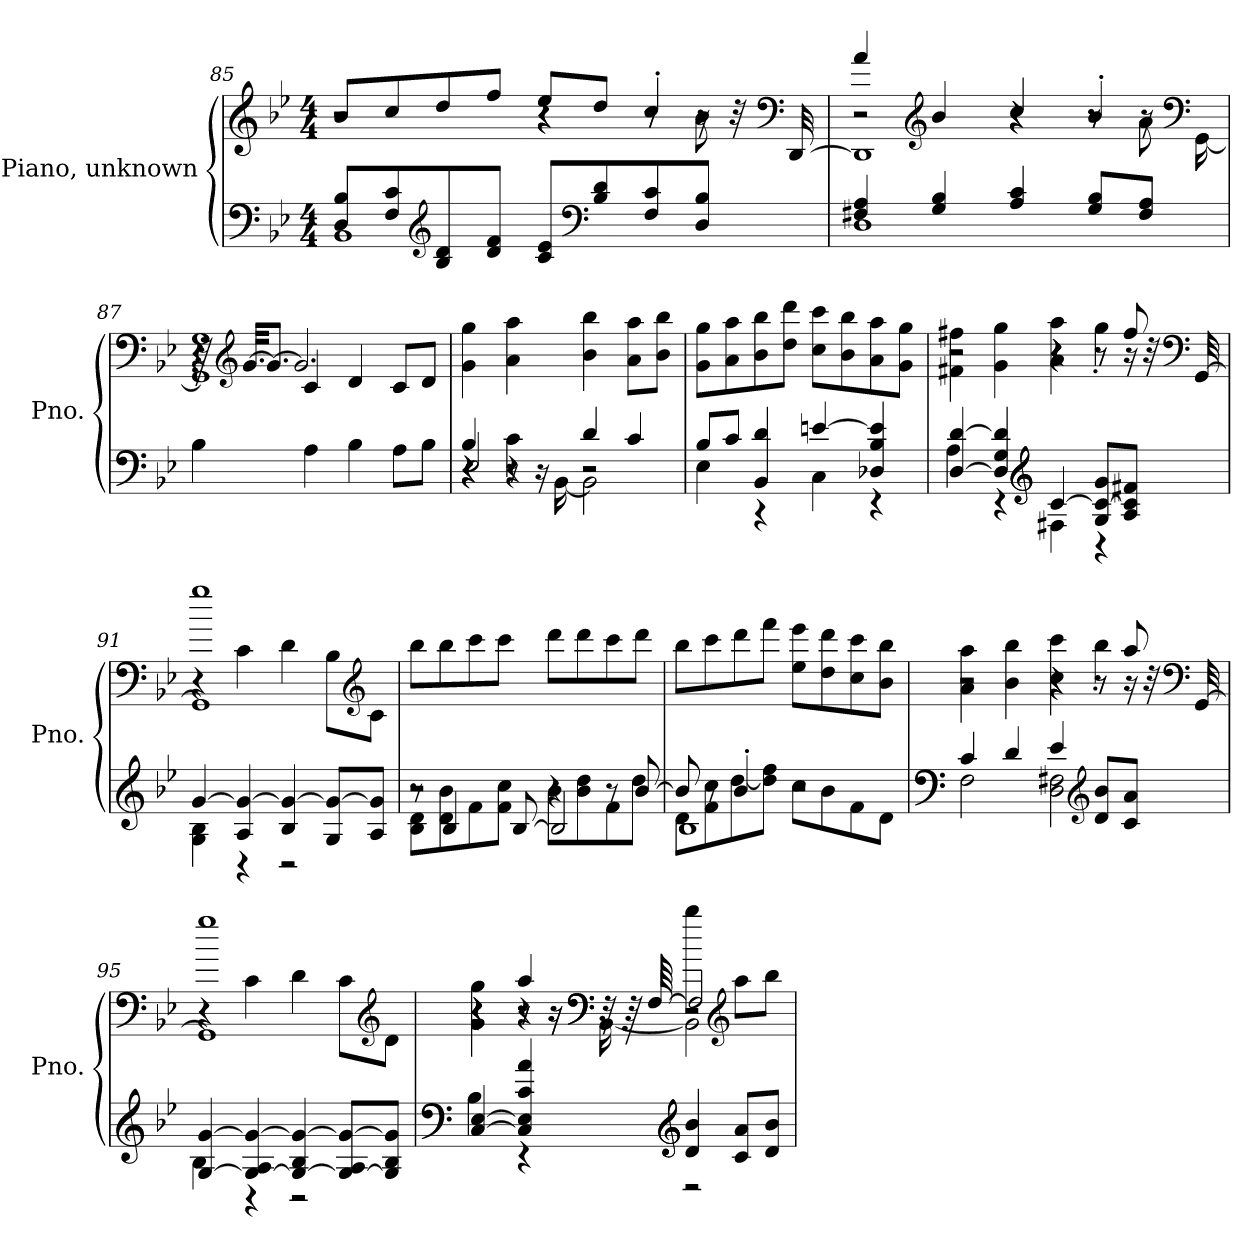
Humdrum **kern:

**kern	**kern
*part1	*part1
*staff2	*staff1
*I"Piano, unknown	*
*I'Pno.	*
!!LO:LB:g=z
*clefF4	*clefG2
*k[b-e-]	*k[b-e-]
*M4/4	*M4/4
=85	=85
*^	*^
*	*	*	*^
8D/ 8B-/L	1BB-	8b-/L	2r	2r
8F/ 8c/	.	8cc/	.	.
*clefG2	*	*	*	*
8B-/ 8d/	.	8dd/	.	.
8d/ 8f/J	.	8ff/J	.	.
8c/ 8e-/L	.	8ee-/L	4r	4r
*clefF4	*	*	*	*
8B-/ 8d/	.	8dd/J	.	.
8F/ 8c/	.	4cc'/	8r	8r
8D/ 8B-/J	.	.	8b-\	16r
.	.	.	.	32r
*	*	*clefF4	*	*
.	.	.	.	[32DD/
=86	=86	=86	=86	=86
*	*	*	*	*^
4F#X/ 4A/	1D	4a/	2r	1DD]	2r
*	*	*clefG2	*	*	*
4G/ 4B-/	.	4b-/	.	.	.
4A/ 4c/	.	4cc/	4r	.	4r
8G/ 8B-/L	.	4b-'/	8r	.	8r
8F#/ 8A/J	.	.	8a\	.	16r
*	*	*clefF4	*	*	*
.	.	.	.	.	[16GG\
*v	*v	*	*	*	*
=87	=87	=87	=87	=87
4B-\	4r	1G	64r	1GG]
*	*clefG2	*	*	*
.	.	.	[32.g/KKL	.
.	.	.	8.g/J_	.
4A\	4c/	.	2.g/]	.
4B-\	4d/	.	.	.
8A\L	8c/L	.	.	.
8B-\J	8d/J	.	.	.
*	*v	*v	*v	*v
!!LO:PB:g=z
=88	=88
*^	*
*	*^	*
*	*	*^	*
4B-/	4r	2E-/	4r	4g\ 4gg\
4r	4c\	.	8r	4a\ 4aa\
.	.	.	16r	.
.	.	.	[16BB-\	.
4d/	2r	2r	2BB-\]	4b-\ 4bb-\
4c/	.	.	.	8a\ 8aa\L
.	.	.	.	8b-\ 8bb-\J
*	*v	*v	*v	*
=89	=89	=89
8B-/L	4E-\	8g\ 8gg\L
8c/J	.	8a\ 8aa\
4BB-/ 4d/	4r	8b-\ 8bb-\
.	.	8dd\ 8ddd\J
[4en/	4C\	8cc\ 8ccc\L
.	.	8b-\ 8bb-\
4D-X/ 4B-/ 4e/]	4r	8a\ 8aa\
.	.	8g\ 8gg\J
=90	=90	=90
*	*	*^
*	*	*	*^
[4D/ [4d/	4A\	2r	4f#X\ 4ff#X\	2r
4D/] 4G/ 4d/]	4r	.	4g\ 4gg\	.
*clefG2	*	*	*	*
[4c/	4F#X\	4r	4a\ 4aa\	4r
8G/ 8c/_ 8g/L	4r	8r	4gg'\	8r
8A/ 8c/] 8f#X/J	.	8ff#/	.	16r
.	.	.	.	32r
*	*	*clefF4	*	*
.	.	.	.	[32GG/
!!LO:LB:g=z	!!	!!
=91	=91	=91	=91	=91
[4g/	4G\ 4B-\	1gg	4r	1GG]
4A/ 4g/_	4r	.	4c\	.
4B-/ 4g/_	2r	.	4d\	.
8G/ 8g/_L	.	.	8B-\L	.
*	*	*clefG2	*	*
8A/ 8g/]J	.	.	8c\J	.
*	*	*v	*v	*v
=92	=92	=92
*	*^	*
2r	8B-\ 8d\L	8r	8bb-\L
.	8d\ 8b-\	4B-/	8bb-\
.	8f\	.	8ccc\
.	8f\ 8cc\J	[8B-/	8ccc\J
4r	8b-\L	2B-/]	8ddd\L
.	8b-\ 8dd\	.	8ddd\
8r	8f\	.	8ccc\
[8b-/	8dd\J	.	8ddd\J
=93	=93	=93	=93
8b-/]	8d\L	1B-	8bb-\L
8r	8f\ 8cc\	.	8ccc\
4b-'/	[8dd\	.	8ddd\
.	8dd\] 8ff\J	.	8fff\J
2r	8cc\L	.	8ee-\ 8eee-\L
.	8b-\	.	8dd\ 8ddd\
.	8f\	.	8cc\ 8ccc\
.	8d\J	.	8b-\ 8bb-\J
*v	*v	*v	*
!!LO:LB:g=z
=94	=94
*clefF4	*
*^	*^
*	*	*	*^
4c/	2F\	2r	4a\ 4aa\	2r
4d/	.	.	4b-\ 4bb-\	.
4e-/	2D\ 2F#X\	4r	4cc\ 4ccc\	4r
*clefG2	*	*	*	*
8d/ 8b-/L	.	8r	4bb-'\	8r
8c/ 8a/J	.	8aa/	.	16r
.	.	.	.	32r
*	*	*clefF4	*	*
.	.	.	.	[32GG/
=95	=95	=95	=95	=95
[4G/ [4g/	4B-\	1gg	4r	1GG]
4G/_ 4A/ 4g/_	4r	.	4c\	.
4G/_ 4B-/ 4g/_	2r	.	4d\	.
8G/_ 8A/ 8g/_L	.	.	8c\L	.
*	*	*clefG2	*	*
8G/] 8B-/ 8g/]J	.	.	8d\J	.
*	*	*v	*v	*v
=96	=96	=96
*clefF4	*	*
*	*	*^
*	*	*	*^
*	*	*	*	*^
[4C/ [4E-/	4B-\	4r	4g\ 4gg\	4r	4r
4C/] 4E-/] 4c/ 4a/	4r	4aa/	4r	8r	8r
.	.	.	.	16r	16r
*	*	*clefF4	*	*	*
.	.	.	.	32r	[16BB-\
.	.	.	.	64r	.
.	.	.	.	[64F/	.
*clefG2	*	*	*	*	*
4d/ 4b-/	2r	2r	4bb-\	2F/]	2BB-\]
*	*	*clefG2	*	*	*
8c/ 8a/L	.	.	8aa\L	.	.
8d/ 8b-/J	.	.	8bb-\J	.	.
*v	*v	*	*	*	*
*	*v	*v	*v	*v
=	=
*-	*-
